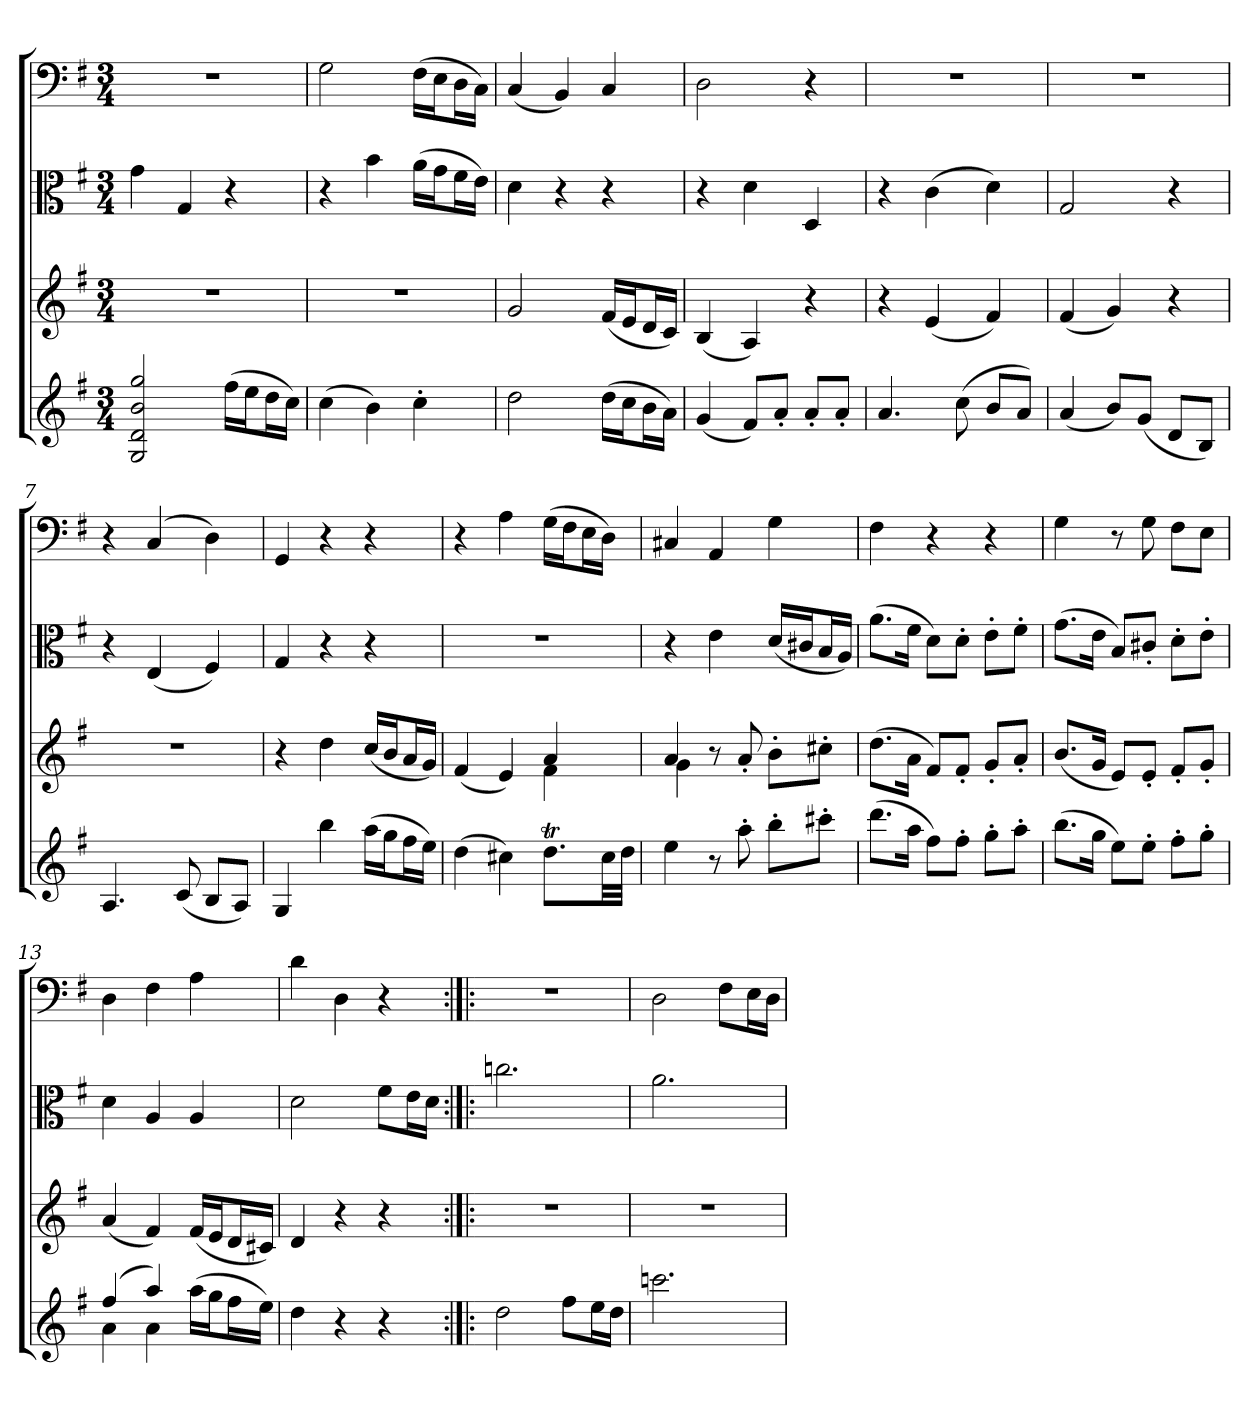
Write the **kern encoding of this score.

**kern	**kern	**kern	**kern
*part4	*part3	*part2	*part1
*staff4	*staff3	*staff2	*staff1
*clefG2	*clefG2	*clefC3	*clefF4
*k[f#]	*k[f#]	*k[f#]	*k[f#]
*G:	*G:	*G:	*G:
*M3/4	*M3/4	*M3/4	*M3/4
=1	=1	=1	=1
2G 2d 2b 2gg	2.r	4g	2.r
.	.	4G	.
(16ff#\LL	.	4r	.
16ee\J	.	.	.
16dd\L	.	.	.
16cc\JJ)	.	.	.
=2	=2	=2	=2
(4cc	2.r	4r	2G
4b)	.	4b	.
4cc'	.	(16a\LL	(16F#\LL
.	.	16g\J	16E\J
.	.	16f#\L	16D\L
.	.	16e\JJ)	16C\JJ)
=3	=3	=3	=3
2dd	2g	4d	(4C
.	.	4r	4BB)
(16dd\LL	(16f#/LL	4r	4C
16cc\J	16e/J	.	.
16b\L	16d/L	.	.
16a\JJ)	16c/JJ)	.	.
=4	=4	=4	=4
(4g	(4B	4r	2D
8f#/L)	4A)	4d	.
8a'/J	.	.	.
8a'/L	4r	4D	4r
8a'/J	.	.	.
=5	=5	=5	=5
4.a	4r	4r	2.r
.	(4e	(4c	.
(8cc	.	.	.
8b/L	4f#)	4d)	.
8a/J)	.	.	.
=6	=6	=6	=6
(4a	(4f#	2G	2.r
8b/L)	4g)	.	.
(8g/J	.	.	.
8d/L	4r	4r	.
8B/J)	.	.	.
=7	=7	=7	=7
4.A	2.r	4r	4r
.	.	(4E	(4C
(8c	.	.	.
8B/L	.	4F#)	4D)
8A/J)	.	.	.
=8	=8	=8	=8
4G	4r	4G	4GG
4bb	4dd	4r	4r
(16aa\LL	(16cc/LL	4r	4r
16gg\J	16b/J	.	.
16ff#\L	16a/L	.	.
16ee\JJ)	16g/JJ)	.	.
=9	=9	=9	=9
*	*^	*	*
(4dd	(4f#	2ryy	2.r	4r
4cc#X)	4e)	.	.	4A
8.ddT\L	4a	4f#	.	(16G\LL
.	.	.	.	16F#\J
.	.	.	.	16E\L
32cc#\LL	.	.	.	16D\JJ)
32dd\JJJ	.	.	.	.
=10	=10	=10	=10	=10
4ee	4a	4g	4r	4C#X
8r	8r	2ryy	4e	4AA
8aa'	8a'	.	.	.
8bb'\L	8b'\L	.	(16d/LL	4G
.	.	.	16c#X/J	.
8ccc#X'\J	8cc#X'\J	.	16B/L	.
.	.	.	16A/JJ)	.
*	*v	*v	*	*
=11	=11	=11	=11
(8.ddd\L	(8.dd\L	(8.a\L	4F#
16aa\Jk	16a\Jk	16f#\Jk	.
8ff#\L)	8f#/L)	8d\L)	4r
8ff#'\J	8f#'/J	8d'\J	.
8gg'\L	8g'/L	8e'\L	4r
8aa'\J	8a'/J	8f#'\J	.
=12	=12	=12	=12
(8.bb\L	(8.b/L	(8.g\L	4G
16gg\Jk	16g/Jk	16e\Jk	.
8ee\L)	8e/L)	8B/L)	8r
8ee'\J	8e'/J	8c#X'/J	8G
8ff#'\L	8f#'/L	8d'\L	8F#\L
8gg'\J	8g'/J	8e'\J	8E\J
=13	=13	=13	=13
*^	*	*	*
(4ff#	4a	(4a	4d	4D
4aa)	4a	4f#)	4A	4F#
(16aa\LL	4ryy	(16f#/LL	4A	4A
16gg\J	.	16e/J	.	.
16ff#\L	.	16d/L	.	.
16ee\JJ)	.	16c#X/JJ)	.	.
*v	*v	*	*	*
=14	=14	=14	=14
4dd	4d	2d	4d
4r	4r	.	4D
4r	4r	8f#\L	4r
.	.	16e\L	.
.	.	16d\JJ	.
=15:|!|:	=15:|!|:	=15:|!|:	=15:|!|:
2dd	2.r	2.ccn	2.r
8ff#\L	.	.	.
16ee\L	.	.	.
16dd\JJ	.	.	.
=16	=16	=16	=16
2.cccn	2.r	2.a	2D
.	.	.	8F#\L
.	.	.	16E\L
.	.	.	16D\JJ
=	=	=	=
*-	*-	*-	*-
